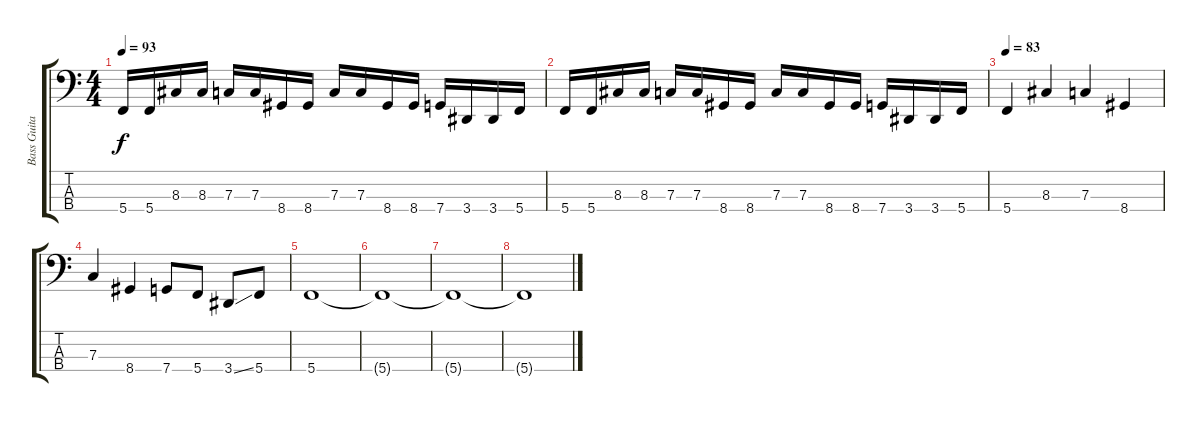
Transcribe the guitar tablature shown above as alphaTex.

\track ("Bass Guitar" "Bass Guita") {instrument electricbasspick}
\staff {score tabs}
\tuning (Eb2 Bb1 F1 C1) {hide}
\ts (4 4)
\tempo 93
\clef f4
\ks c
5.4.16{dy f} 5.4.16 8.3.16 8.3.16 7.3.16 7.3.16 8.4.16 8.4.16 7.3.16 7.3.16 8.4.16 8.4.16 7.4.16 3.4.16 3.4.16 5.4.16 |
5.4.16 5.4.16 8.3.16 8.3.16 7.3.16 7.3.16 8.4.16 8.4.16 7.3.16 7.3.16 8.4.16 8.4.16 7.4.16 3.4.16 3.4.16 5.4.16 |
\tempo 83
5.4.4 8.3.4 7.3.4 8.4.4 |
7.3.4 8.4.4 7.4.8 5.4.8 3.4{ss}.8 5.4.8 |
5.4.1 |
5.4{t}.1 |
5.4{t}.1 |
5.4{t}.1
